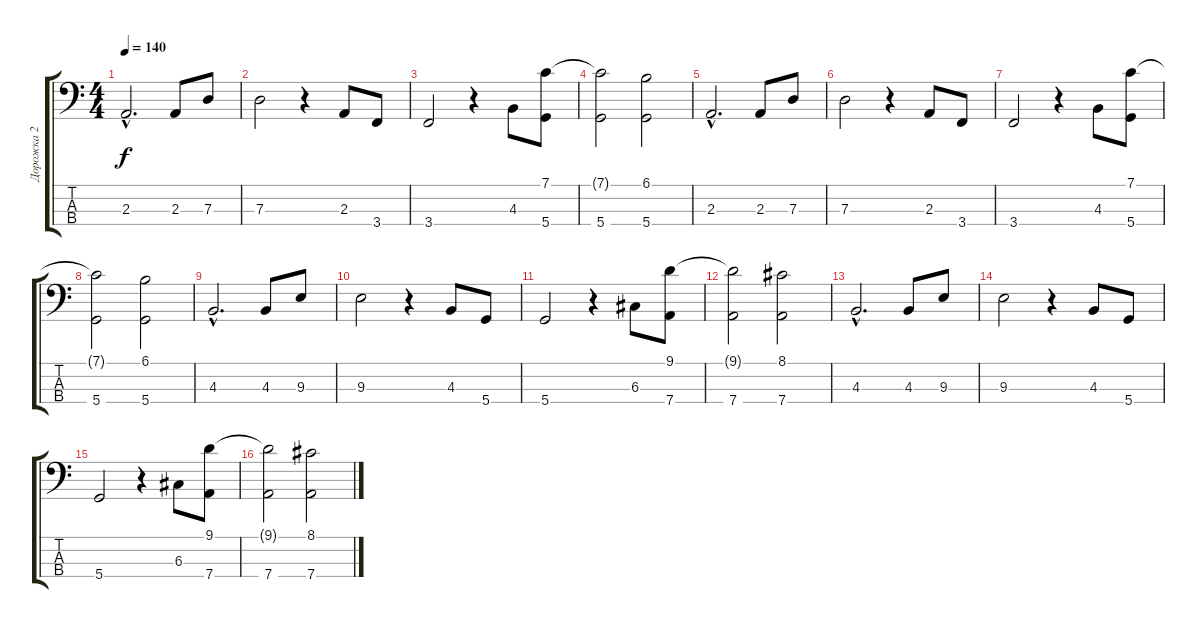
\track ("Дорожка 2" "Дорожка 2") {instrument electricbasspick}
\staff {score tabs}
\tuning (F2 C2 G1 D1) {hide}
\ts (4 4)
\tempo 140
\clef f4
\ks c
2.3{hac}.2{d dy f} 2.3.8 7.3.8 |
7.3.2 r.4 2.3.8 3.4.8 |
3.4.2 r.4 4.3.8 (7.1 5.4).8 |
(7.1{t} 5.4).2 (6.1 5.4).2 |
2.3{hac}.2{d} 2.3.8 7.3.8 |
7.3.2 r.4 2.3.8 3.4.8 |
3.4.2 r.4 4.3.8 (7.1 5.4).8 |
(7.1{t} 5.4).2 (6.1 5.4).2 |
4.3{hac}.2{d} 4.3.8 9.3.8 |
9.3.2 r.4 4.3.8 5.4.8 |
5.4.2 r.4 6.3.8 (9.1 7.4).8 |
(9.1{t} 7.4).2 (8.1 7.4).2 |
4.3{hac}.2{d} 4.3.8 9.3.8 |
9.3.2 r.4 4.3.8 5.4.8 |
5.4.2 r.4 6.3.8 (9.1 7.4).8 |
(9.1{t} 7.4).2 (8.1 7.4).2
